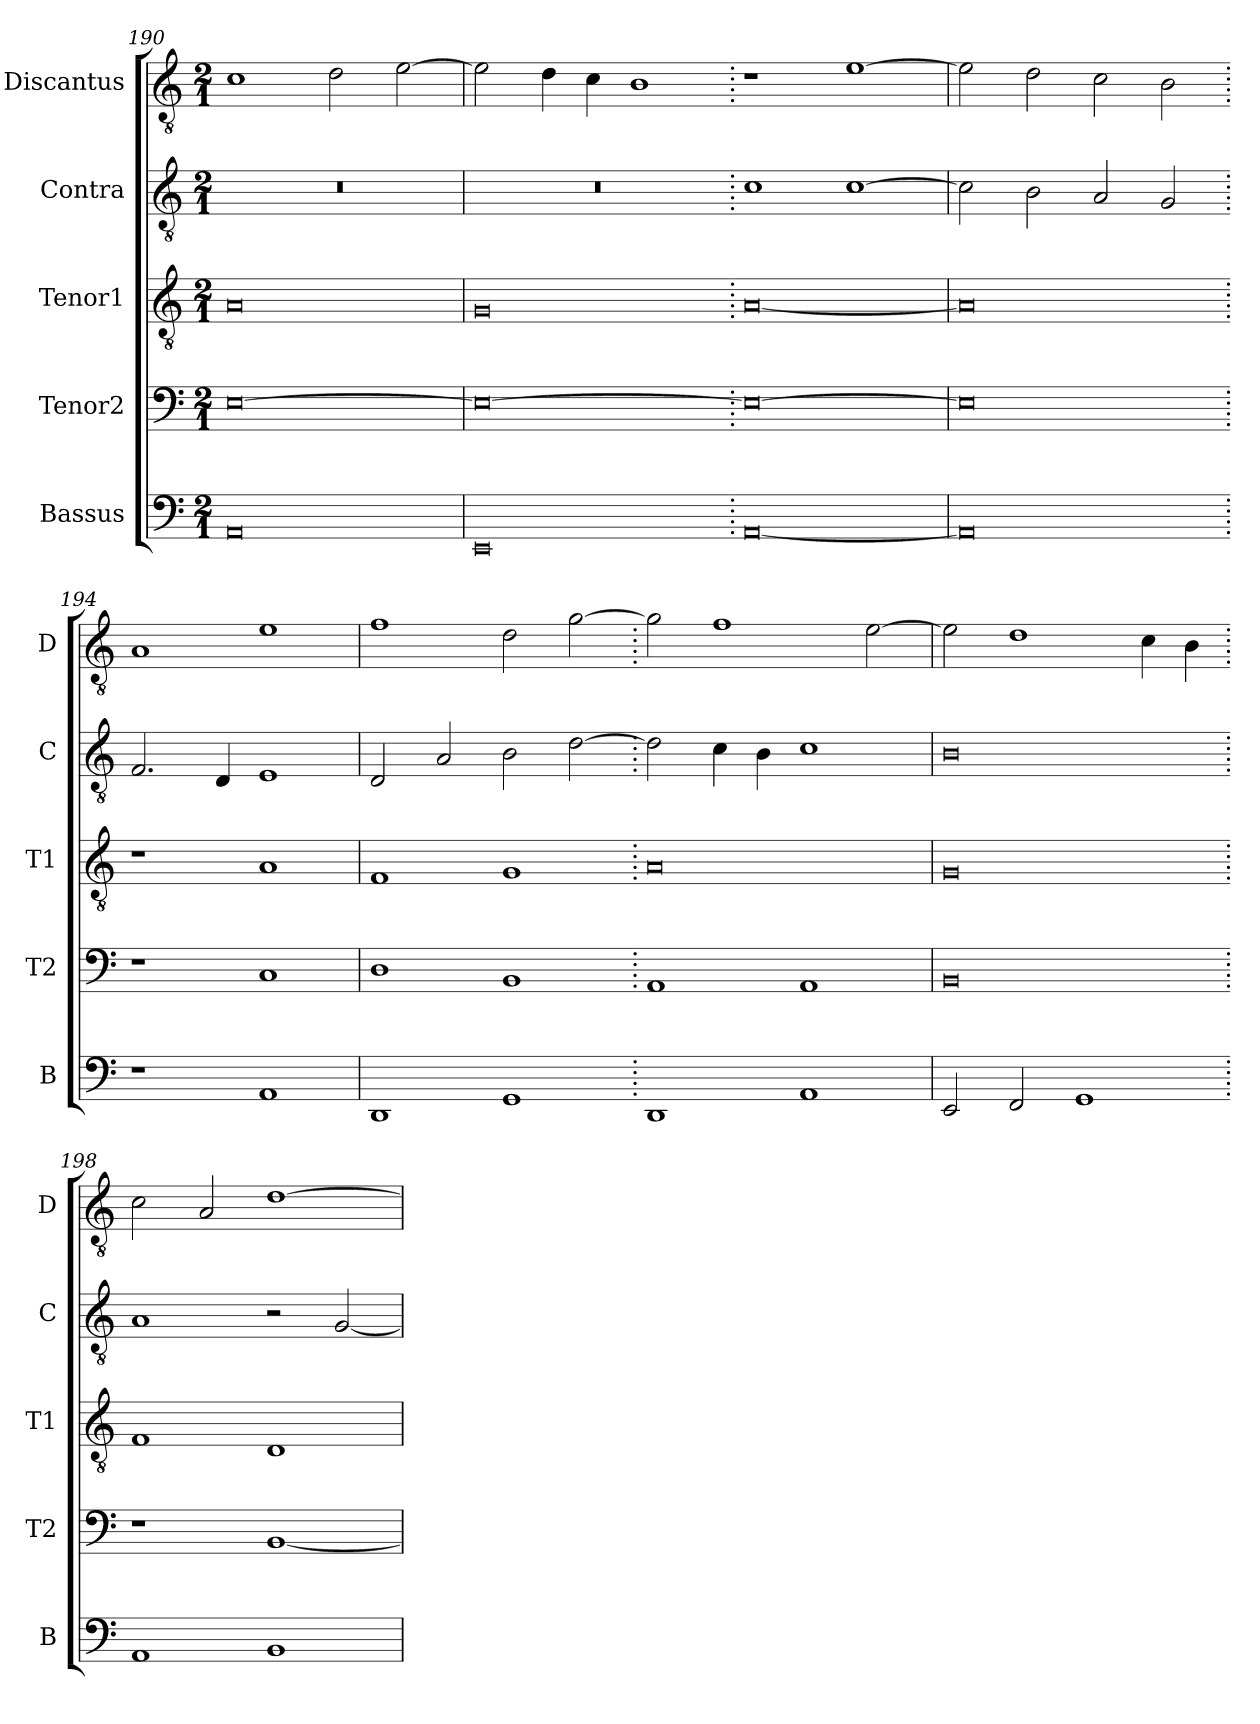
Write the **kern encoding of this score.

**kern	**kern	**kern	**kern	**kern
*part5	*part4	*part3	*part2	*part1
*staff5	*staff4	*staff3	*staff2	*staff1
*I"Bassus	*I"Tenor2	*I"Tenor1	*I"Contra	*I"Discantus
*I'B	*I'T2	*I'T1	*I'C	*I'D
*clefF4	*clefF4	*clefGv2	*clefGv2	*clefGv2
*k[]	*k[]	*k[]	*k[]	*k[]
*M2/1	*M2/1	*M2/1	*M2/1	*M2/1
=190	=190	=190	=190	=190
0AA	[0E	0A	0r	1c
.	.	.	.	2d\
.	.	.	.	[2e\
=191	=191	=191	=191	=191
0EE	0E_	0G	0r	2e\]
.	.	.	.	4d\
.	.	.	.	4c\
.	.	.	.	1B
=192.	=192.	=192.	=192.	=192.
[0AA	0E_	[0A	1c	1r
.	.	.	[1c	[1e
=193	=193	=193	=193	=193
0AA]	0E]	0A]	2c\]	2e\]
.	.	.	2B\	2d\
.	.	.	2A/	2c\
.	.	.	2G/	2B\
=194.	=194.	=194.	=194.	=194.
1r	1r	1r	2.F/	1A
.	.	.	4D/	.
1AA	1C	1A	1E	1e
=195	=195	=195	=195	=195
1DD	1D	1F	2D/	1f
.	.	.	2A/	.
1GG	1BB	1G	2B\	2d\
.	.	.	[2d\	[2g\
=196.	=196.	=196.	=196.	=196.
1DD	1AA	0A	2d\]	2g\]
.	.	.	4c\	1f
.	.	.	4B\	.
1AA	1AA	.	1c	.
.	.	.	.	[2e\
=197	=197	=197	=197	=197
2EE/	0BB	0G	0B	2e\]
2FF/	.	.	.	1d
1GG	.	.	.	.
.	.	.	.	4c\
.	.	.	.	4B\
=198.	=198.	=198.	=198.	=198.
1AA	1r	1F	1A	2c\
.	.	.	.	2A/
1BB	[1BB	1D	2r	[1d
.	.	.	[2G/	.
=	=	=	=	=
*-	*-	*-	*-	*-
